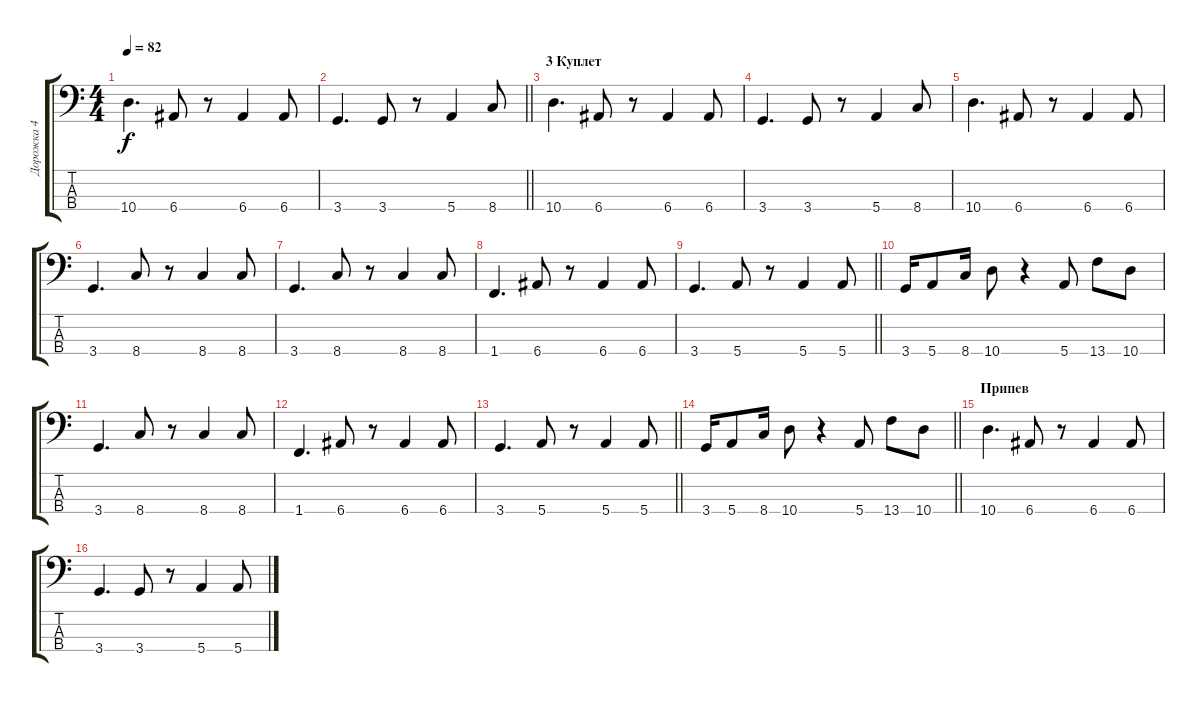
\track ("Дорожка 4" "Дорожка 4") {instrument electricbassfinger}
\staff {score tabs}
\tuning (G2 D2 A1 E1) {hide}
\ts (4 4)
\tempo 82
\clef f4
\ks c
10.4.4{d dy f} 6.4.8 r.8 6.4.4 6.4.8 |
\barLineRight lightlight
3.4.4{d} 3.4.8 r.8 5.4.4 8.4.8 |
\section ("" "3 Куплет")
10.4.4{d} 6.4.8 r.8 6.4.4 6.4.8 |
3.4.4{d} 3.4.8 r.8 5.4.4 8.4.8 |
10.4.4{d} 6.4.8 r.8 6.4.4 6.4.8 |
3.4.4{d} 8.4.8 r.8 8.4.4 8.4.8 |
3.4.4{d} 8.4.8 r.8 8.4.4 8.4.8 |
1.4.4{d} 6.4.8 r.8 6.4.4 6.4.8 |
\barLineRight lightlight
3.4.4{d} 5.4.8 r.8 5.4.4 5.4.8 |
3.4.16 5.4.8 8.4.16 10.4.8 r.4 5.4.8 13.4.8 10.4.8 |
3.4.4{d} 8.4.8 r.8 8.4.4 8.4.8 |
1.4.4{d} 6.4.8 r.8 6.4.4 6.4.8 |
\barLineRight lightlight
3.4.4{d} 5.4.8 r.8 5.4.4 5.4.8 |
\barLineRight lightlight
3.4.16 5.4.8 8.4.16 10.4.8 r.4 5.4.8 13.4.8 10.4.8 |
\section ("" "Припев")
10.4.4{d} 6.4.8 r.8 6.4.4 6.4.8 |
3.4.4{d} 3.4.8 r.8 5.4.4 5.4.8
